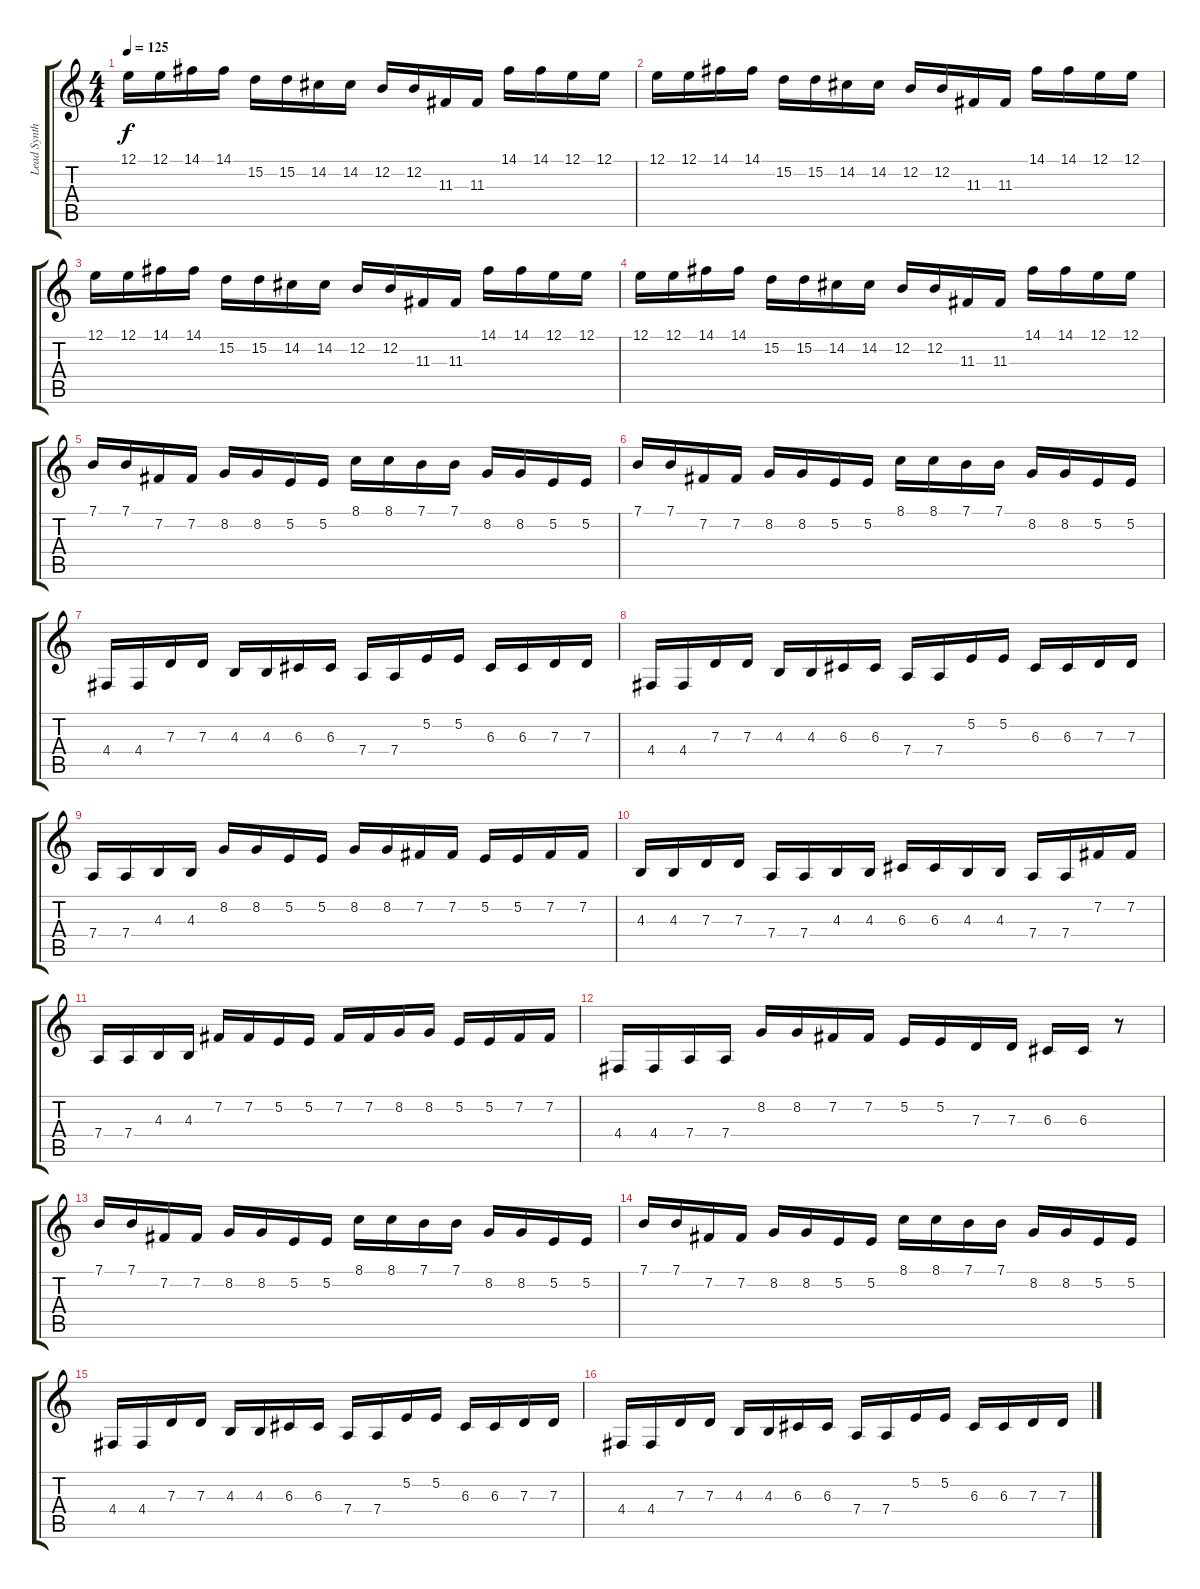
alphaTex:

\track ("Lead Synth" "Lead Synth") {instrument lead2sawtooth}
\staff {score tabs}
\tuning (E4 B3 G3 D3 A2 E2) {hide}
\ts (4 4)
\tempo 125
\clef g2
\ks c
12.1.16{dy f} 12.1.16 14.1.16 14.1.16 15.2.16 15.2.16 14.2.16 14.2.16 12.2.16 12.2.16 11.3.16 11.3.16 14.1.16 14.1.16 12.1.16 12.1.16 |
12.1.16 12.1.16 14.1.16 14.1.16 15.2.16 15.2.16 14.2.16 14.2.16 12.2.16 12.2.16 11.3.16 11.3.16 14.1.16 14.1.16 12.1.16 12.1.16 |
12.1.16 12.1.16 14.1.16 14.1.16 15.2.16 15.2.16 14.2.16 14.2.16 12.2.16 12.2.16 11.3.16 11.3.16 14.1.16 14.1.16 12.1.16 12.1.16 |
12.1.16 12.1.16 14.1.16 14.1.16 15.2.16 15.2.16 14.2.16 14.2.16 12.2.16 12.2.16 11.3.16 11.3.16 14.1.16 14.1.16 12.1.16 12.1.16 |
7.1.16 7.1.16 7.2.16 7.2.16 8.2.16 8.2.16 5.2.16 5.2.16 8.1.16 8.1.16 7.1.16 7.1.16 8.2.16 8.2.16 5.2.16 5.2.16 |
7.1.16 7.1.16 7.2.16 7.2.16 8.2.16 8.2.16 5.2.16 5.2.16 8.1.16 8.1.16 7.1.16 7.1.16 8.2.16 8.2.16 5.2.16 5.2.16 |
4.4.16 4.4.16 7.3.16 7.3.16 4.3.16 4.3.16 6.3.16 6.3.16 7.4.16 7.4.16 5.2.16 5.2.16 6.3.16 6.3.16 7.3.16 7.3.16 |
4.4.16 4.4.16 7.3.16 7.3.16 4.3.16 4.3.16 6.3.16 6.3.16 7.4.16 7.4.16 5.2.16 5.2.16 6.3.16 6.3.16 7.3.16 7.3.16 |
7.4.16 7.4.16 4.3.16 4.3.16 8.2.16 8.2.16 5.2.16 5.2.16 8.2.16 8.2.16 7.2.16 7.2.16 5.2.16 5.2.16 7.2.16 7.2.16 |
4.3.16 4.3.16 7.3.16 7.3.16 7.4.16 7.4.16 4.3.16 4.3.16 6.3.16 6.3.16 4.3.16 4.3.16 7.4.16 7.4.16 7.2.16 7.2.16 |
7.4.16 7.4.16 4.3.16 4.3.16 7.2.16 7.2.16 5.2.16 5.2.16 7.2.16 7.2.16 8.2.16 8.2.16 5.2.16 5.2.16 7.2.16 7.2.16 |
4.4.16 4.4.16 7.4.16 7.4.16 8.2.16 8.2.16 7.2.16 7.2.16 5.2.16 5.2.16 7.3.16 7.3.16 6.3.16 6.3.16 r.8 |
7.1.16 7.1.16 7.2.16 7.2.16 8.2.16 8.2.16 5.2.16 5.2.16 8.1.16 8.1.16 7.1.16 7.1.16 8.2.16 8.2.16 5.2.16 5.2.16 |
7.1.16 7.1.16 7.2.16 7.2.16 8.2.16 8.2.16 5.2.16 5.2.16 8.1.16 8.1.16 7.1.16 7.1.16 8.2.16 8.2.16 5.2.16 5.2.16 |
4.4.16 4.4.16 7.3.16 7.3.16 4.3.16 4.3.16 6.3.16 6.3.16 7.4.16 7.4.16 5.2.16 5.2.16 6.3.16 6.3.16 7.3.16 7.3.16 |
4.4.16 4.4.16 7.3.16 7.3.16 4.3.16 4.3.16 6.3.16 6.3.16 7.4.16 7.4.16 5.2.16 5.2.16 6.3.16 6.3.16 7.3.16 7.3.16
